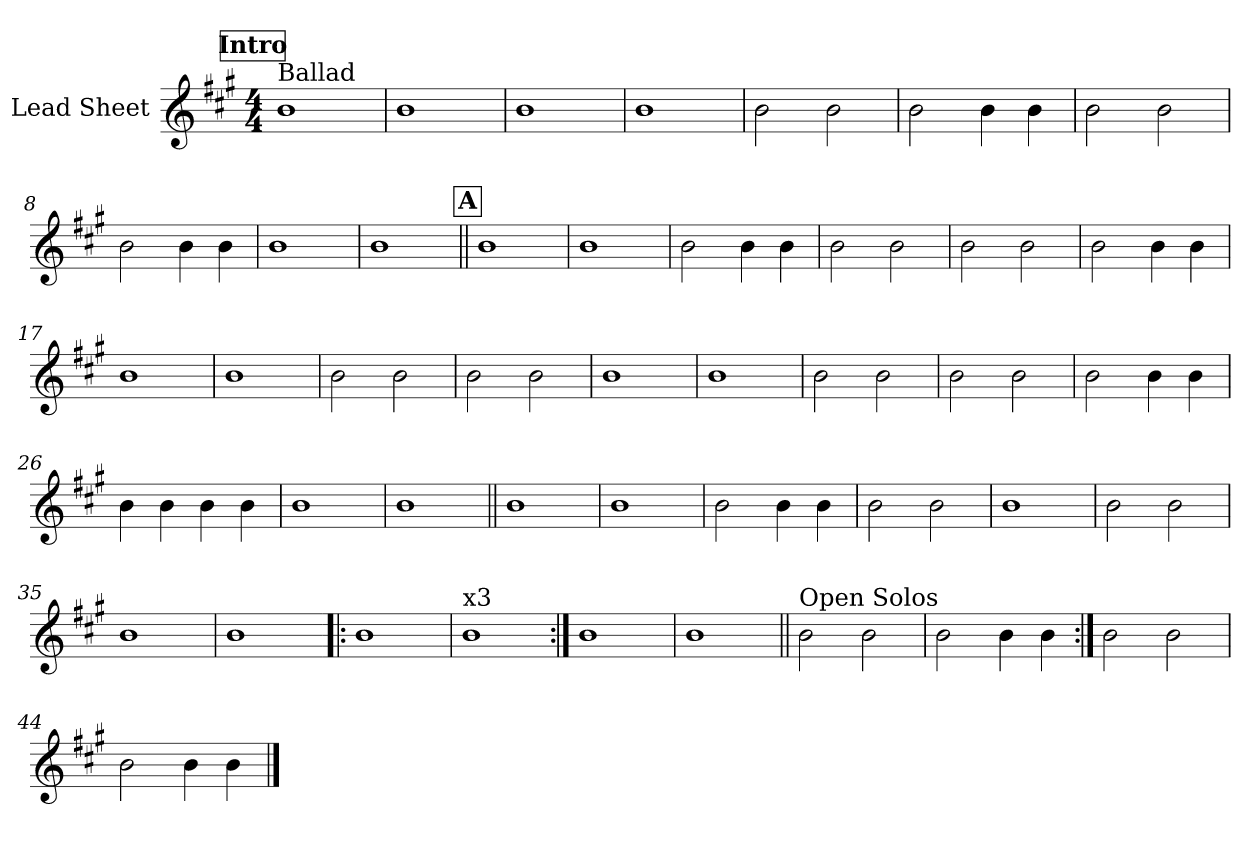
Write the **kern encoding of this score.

**kern
*part1
*staff1
*I"Lead Sheet
*clefG2
*k[f#c#g#]
*A:
*M4/4
!!LO:REH:place=s1:a:fs=14:t=Intro
=1
!LO:TX:a:t=Ballad
1b
=2
1b
=3
1b
=4
1b
!!LO:LB:g=z
=5
2b\
2b\
=6
2b\
4b\
4b\
=7
2b\
2b\
=8
2b\
4b\
4b\
=9
1b
=10
1b
!!LO:LB:g=z
!!LO:REH:place=s1:a:fs=14:t=A
=11||
1b
=12
1b
=13
2b\
4b\
4b\
=14
2b\
2b\
!!LO:LB:g=z
=15
2b\
2b\
=16
2b\
4b\
4b\
=17
1b
=18
1b
!!LO:LB:g=z
=19
2b\
2b\
=20
2b\
2b\
=21
1b
=22
1b
!!LO:LB:g=z
=23
2b\
2b\
=24
2b\
2b\
=25
2b\
4b\
4b\
=26
4b\
4b\
4b\
4b\
!!LO:LB:g=z
=27
1b
=28
1b
=29||
1b
=30
1b
!!LO:LB:g=z
=31
2b\
4b\
4b\
=32
2b\
2b\
=33
1b
=34
2b\
2b\
!!LO:LB:g=z
=35
1b
=36
1b
=37!|:
1b
=38
!LO:TX:a:t=x3
1b
!!LO:LB:g=z
=39:|!
1b
=40
1b
!!LO:PB:g=z
=41||
!LO:TX:a:t=Open Solos
2b\
2b\
=42
2b\
4b\
4b\
=43:|!
2b\
2b\
=44
2b\
4b\
4b\
==
*-
